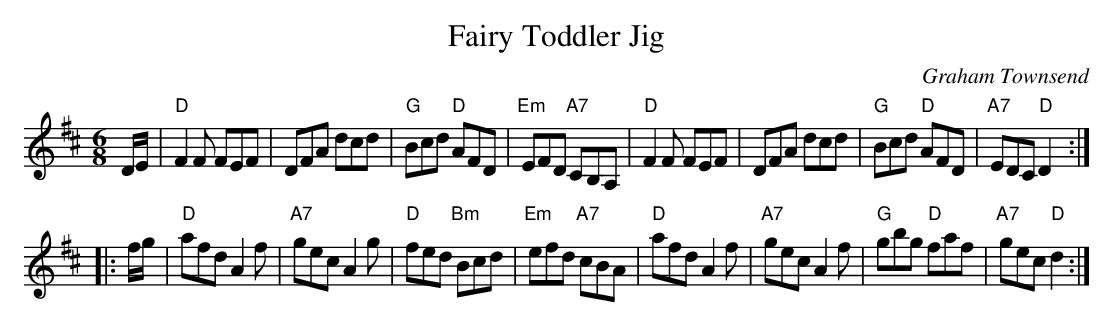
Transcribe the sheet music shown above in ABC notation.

X:1
T: Fairy Toddler Jig
C: Graham Townsend
M: 6/8
L: 1/8
K: D
D/E/ \
| "D"F2F FEF | DFA dcd | "G"Bcd "D"AFD | "Em"EFD "A7"CB,A, \
| "D"F2F FEF | DFA dcd | "G"Bcd "D"AFD | "A7"EDC  "D"D2 :|
|: f/g/ \
| "D"afd A2f | "A7"gec A2g | "D"fed "Bm"Bcd | "Em"efd "A7"cBA \
| "D"afd A2f | "A7"gec A2f | "G"gbg  "D"faf | "A7"gec  "D"d2 :|
